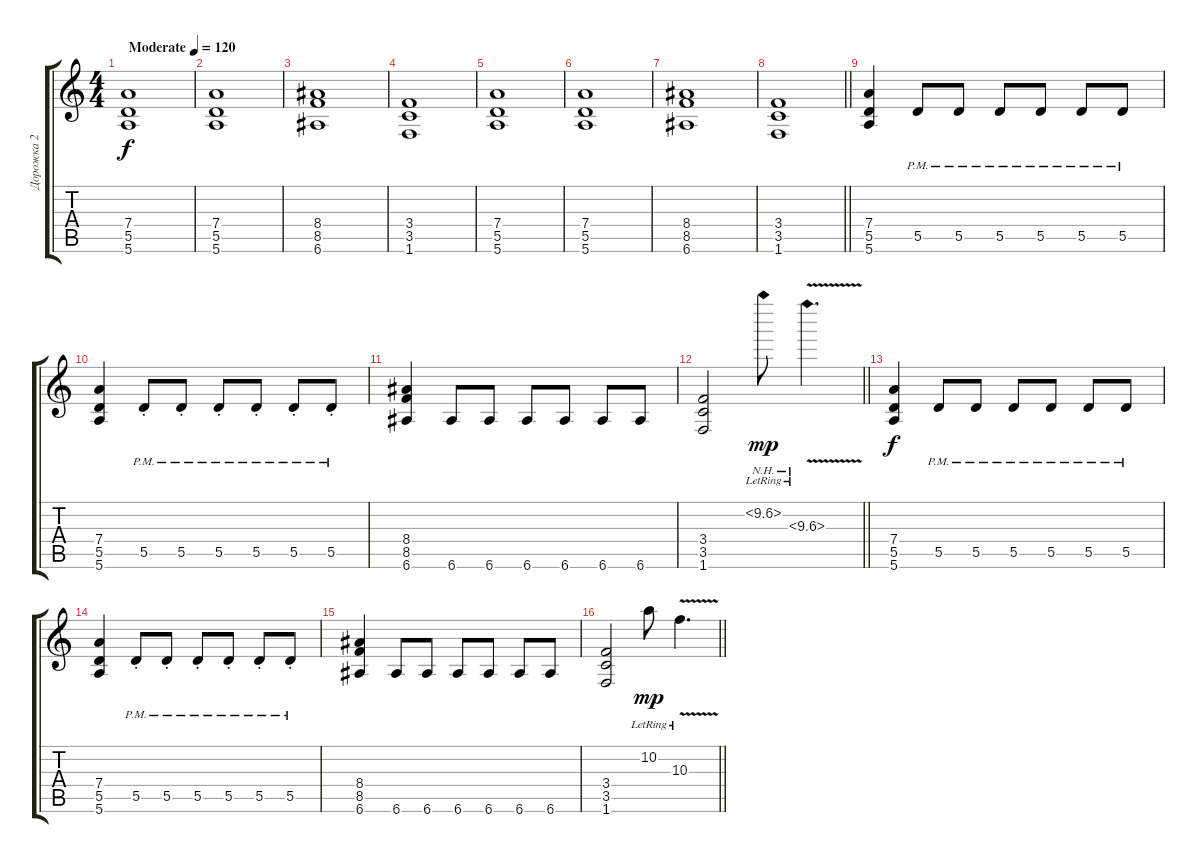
\track ("Дорожка 2" "Дорожка 2") {instrument acousticguitarsteel}
\staff {score tabs}
\tuning (E4 B3 G3 D3 A2 E2) {hide}
\ts (4 4)
\tempo (120 "Moderate")
\clef g2
\ks c
(7.4 5.5 5.6).1{dy f instrument acousticguitarsteel} |
(7.4 5.5 5.6).1 |
(8.4 8.5 6.6).1 |
(3.4 3.5 1.6).1 |
(7.4 5.5 5.6).1 |
(7.4 5.5 5.6).1 |
(8.4 8.5 6.6).1 |
\barLineRight lightlight
(3.4 3.5 1.6).1 |
(7.4 5.5 5.6).4 5.5{pm}.8 5.5{pm}.8 5.5{pm}.8 5.5{pm}.8 5.5{pm}.8 5.5{pm}.8 |
(7.4 5.5 5.6).4 5.5{pm st}.8 5.5{pm st}.8 5.5{pm st}.8 5.5{pm st}.8 5.5{pm st}.8 5.5{pm st}.8 |
(8.4 8.5 6.6).4 6.6.8 6.6.8 6.6.8 6.6.8 6.6.8 6.6.8 |
\barLineRight lightlight
(3.4 3.5 1.6).2 10.2{nh lr}.8{dy mp} 10.3{nh v lr}.4{d} |
(7.4 5.5 5.6).4{dy f} 5.5{pm}.8 5.5{pm}.8 5.5{pm}.8 5.5{pm}.8 5.5{pm}.8 5.5{pm}.8 |
(7.4 5.5 5.6).4 5.5{pm st}.8 5.5{pm st}.8 5.5{pm st}.8 5.5{pm st}.8 5.5{pm st}.8 5.5{pm st}.8 |
(8.4 8.5 6.6).4 6.6.8 6.6.8 6.6.8 6.6.8 6.6.8 6.6.8 |
\barLineRight lightlight
(3.4 3.5 1.6).2 10.2{lr}.8{dy mp} 10.3{v lr}.4{d}
